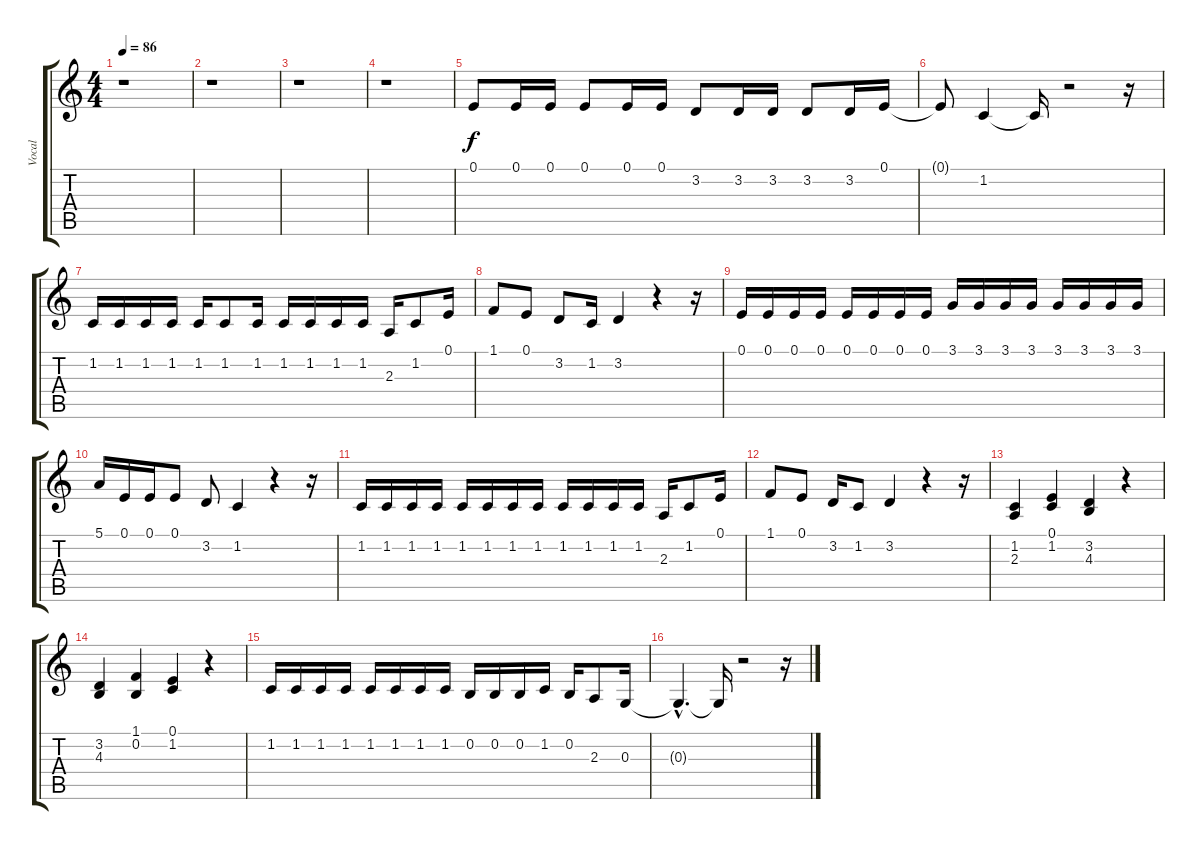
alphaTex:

\track ("Vocal" "Vocal") {instrument englishhorn}
\staff {score tabs}
\tuning (E4 B3 G3 D3 A2 E2) {hide}
\ts (4 4)
\tempo 86
\clef g2
\ks c
r.1{dy f} |
r.1 |
r.1 |
r.1 |
0.1.8 0.1.16 0.1.16 0.1.8 0.1.16 0.1.16 3.2.8 3.2.16 3.2.16 3.2.8 3.2.16 0.1.16 |
0.1{t}.8 1.2.4 1.2{t}.16 r.2 r.16 |
1.2.16 1.2.16 1.2.16 1.2.16 1.2.16 1.2.8 1.2.16 1.2.16 1.2.16 1.2.16 1.2.16 2.3.16 1.2.8 0.1.16 |
1.1.8 0.1.8 3.2.8 1.2.16 3.2.4 r.4 r.16 |
0.1.16 0.1.16 0.1.16 0.1.16 0.1.16 0.1.16 0.1.16 0.1.16 3.1.16 3.1.16 3.1.16 3.1.16 3.1.16 3.1.16 3.1.16 3.1.16 |
5.1.16 0.1.16 0.1.16 0.1.8 3.2.8 1.2.4 r.4 r.16 |
1.2.16 1.2.16 1.2.16 1.2.16 1.2.16 1.2.16 1.2.16 1.2.16 1.2.16 1.2.16 1.2.16 1.2.16 2.3.16 1.2.8 0.1.16 |
1.1.8 0.1.8 3.2.16 1.2.8 3.2.4 r.4 r.16 |
(1.2 2.3).4 (0.1 1.2).4 (3.2 4.3).4 r.4 |
(3.2 4.3).4 (1.1 0.2).4 (0.1 1.2).4 r.4 |
1.2.16 1.2.16 1.2.16 1.2.16 1.2.16 1.2.16 1.2.16 1.2.16 0.2.16 0.2.16 0.2.16 1.2.16 0.2.16 2.3.8 0.3.16 |
0.3{hac t}.4{d} 0.3{t}.16 r.2 r.16
